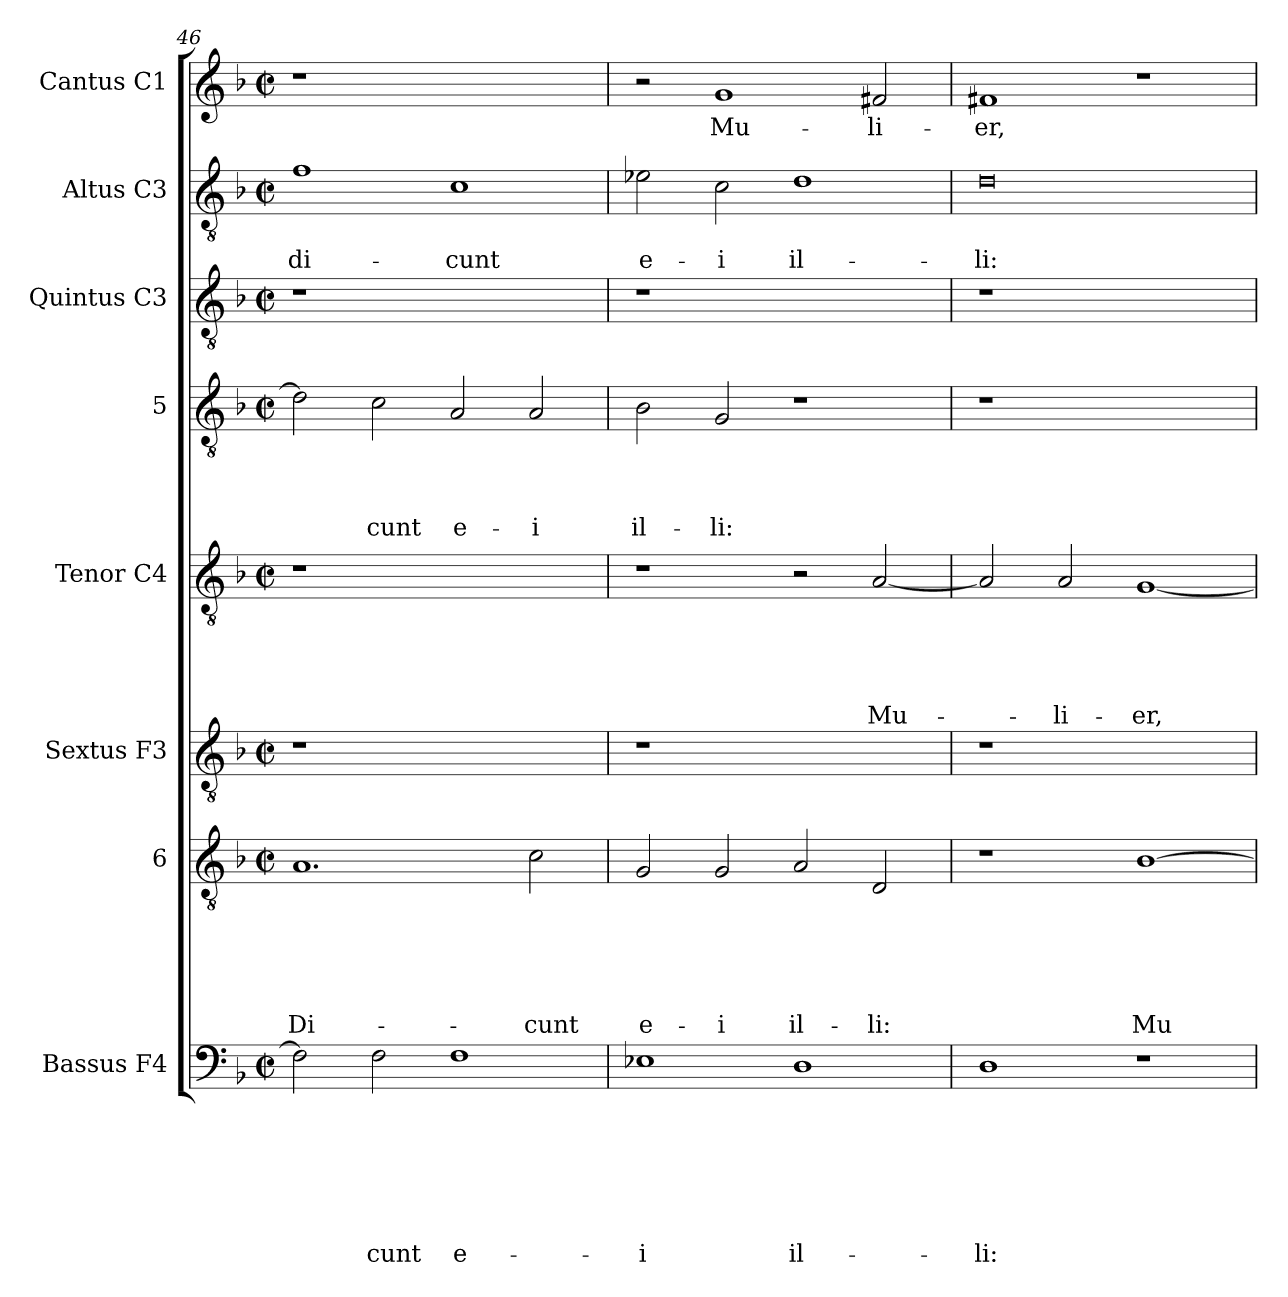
**kern	**text	**text	**text	**text	**text	**text	**text	**kern	**text	**text	**text	**text	**text	**text	**kern	**kern	**text	**text	**text	**text	**text	**kern	**text	**text	**text	**text	**kern	**kern	**text	**text	**kern	**text
*part8	*part8	*part8	*part8	*part8	*part8	*part8	*part8	*part7	*part7	*part7	*part7	*part7	*part7	*part7	*part6	*part5	*part5	*part5	*part5	*part5	*part5	*part4	*part4	*part4	*part4	*part4	*part3	*part2	*part2	*part2	*part1	*part1
*staff8	*staff8	*staff8	*staff8	*staff8	*staff8	*staff8	*staff8	*staff7	*staff7	*staff7	*staff7	*staff7	*staff7	*staff7	*staff6	*staff5	*staff5	*staff5	*staff5	*staff5	*staff5	*staff4	*staff4	*staff4	*staff4	*staff4	*staff3	*staff2	*staff2	*staff2	*staff1	*staff1
*I"Bassus F4	*	*	*	*	*	*	*	*I"6	*	*	*	*	*	*	*I"Sextus F3	*I"Tenor C4	*	*	*	*	*	*I"5	*	*	*	*	*I"Quintus C3	*I"Altus C3	*	*	*I"Cantus C1	*
*I'B	*	*	*	*	*	*	*	*	*	*	*	*	*	*	*	*I'T	*	*	*	*	*	*	*	*	*	*	*	*I'A	*	*	*I'C	*
!!LO:PB:g=z
*clefF4	*	*	*	*	*	*	*	*clefGv2	*	*	*	*	*	*	*clefGv2	*clefGv2	*	*	*	*	*	*clefGv2	*	*	*	*	*clefGv2	*clefGv2	*	*	*clefG2	*
*k[b-]	*	*	*	*	*	*	*	*k[b-]	*	*	*	*	*	*	*k[b-]	*k[b-]	*	*	*	*	*	*k[b-]	*	*	*	*	*k[b-]	*k[b-]	*	*	*k[b-]	*
*F:	*	*	*	*	*	*	*	*F:	*	*	*	*	*	*	*F:	*F:	*	*	*	*	*	*F:	*	*	*	*	*F:	*F:	*	*	*F:	*
*M2/2	*	*	*	*	*	*	*	*M2/2	*	*	*	*	*	*	*M2/2	*M2/2	*	*	*	*	*	*M2/2	*	*	*	*	*M2/2	*M2/2	*	*	*M2/2	*
*met(c|)	*	*	*	*	*	*	*	*met(c|)	*	*	*	*	*	*	*met(c|)	*met(c|)	*	*	*	*	*	*met(c|)	*	*	*	*	*met(c|)	*met(c|)	*	*	*met(c|)	*
=46	=46	=46	=46	=46	=46	=46	=46	=46	=46	=46	=46	=46	=46	=46	=46	=46	=46	=46	=46	=46	=46	=46	=46	=46	=46	=46	=46	=46	=46	=46	=46	=46
!	!	!	!	!	!	!	!	!	!	!	!	!	!	!LO:LY:b	!	!	!	!	!	!	!	!	!	!	!	!	!	!	!	!LO:LY:b	!	!
2F\]	.	.	.	.	.	.	.	1.A	.	.	.	.	.	Di-	1r	1r	.	.	.	.	.	2d\]	.	.	.	.	1r	1f	.	di-	1r	.
!	!	!	!	!	!	!	!LO:LY:b	!	!	!	!	!	!	!	!	!	!	!	!	!	!	!	!	!	!	!LO:LY:b	!	!	!	!	!	!
2F\	.	.	.	.	.	.	-cunt	.	.	.	.	.	.	.	.	.	.	.	.	.	.	2c\	.	.	.	-cunt	.	.	.	.	.	.
!	!	!	!	!	!	!	!LO:LY:b	!	!	!	!	!	!	!	!	!	!	!	!	!	!	!	!	!	!	!LO:LY:b	!	!	!	!LO:LY:b	!	!
1F	.	.	.	.	.	.	e-	.	.	.	.	.	.	.	1ryy	1ryy	.	.	.	.	.	2A/	.	.	.	e-	1ryy	1c	.	-cunt	1ryy	.
!	!	!	!	!	!	!	!	!	!	!	!	!	!	!LO:LY:b	!	!	!	!	!	!	!	!	!	!	!	!LO:LY:b	!	!	!	!	!	!
.	.	.	.	.	.	.	.	2c\	.	.	.	.	.	-cunt	.	.	.	.	.	.	.	2A/	.	.	.	-i	.	.	.	.	.	.
=47	=47	=47	=47	=47	=47	=47	=47	=47	=47	=47	=47	=47	=47	=47	=47	=47	=47	=47	=47	=47	=47	=47	=47	=47	=47	=47	=47	=47	=47	=47	=47	=47
!	!	!	!	!	!	!	!LO:LY:b	!	!	!	!	!	!	!LO:LY:b	!	!	!	!	!	!	!	!	!	!	!	!LO:LY:b	!	!	!	!LO:LY:b	!	!
1E-X	.	.	.	.	.	.	-i	2G/	.	.	.	.	.	e-	1r	1r	.	.	.	.	.	2B-\	.	.	.	il-	1r	2e-X\	.	e-	2r	.
!	!	!	!	!	!	!	!	!	!	!	!	!	!	!LO:LY:b	!	!	!	!	!	!	!	!	!	!	!	!LO:LY:b	!	!	!	!LO:LY:b	!	!LO:LY:b
.	.	.	.	.	.	.	.	2G/	.	.	.	.	.	-i	.	.	.	.	.	.	.	2G/	.	.	.	-li:	.	2c\	.	-i	1g	Mu-
!	!	!	!	!	!	!	!LO:LY:b	!	!	!	!	!	!	!LO:LY:b	!	!	!	!	!	!	!	!	!	!	!	!	!	!	!	!LO:LY:b	!	!
1D	.	.	.	.	.	.	il-	2A/	.	.	.	.	.	il-	1ryy	2r	.	.	.	.	.	1r	.	.	.	.	1ryy	1d	.	il-	.	.
!	!	!	!	!	!	!	!	!	!	!	!	!	!	!LO:LY:b	!	!	!	!	!	!	!LO:LY:b	!	!	!	!	!	!	!	!	!	!	!LO:LY:b
.	.	.	.	.	.	.	.	2D/	.	.	.	.	.	-li:	.	[<2A/	.	.	.	.	Mu-	.	.	.	.	.	.	.	.	.	2f#X/	-li-
=48	=48	=48	=48	=48	=48	=48	=48	=48	=48	=48	=48	=48	=48	=48	=48	=48	=48	=48	=48	=48	=48	=48	=48	=48	=48	=48	=48	=48	=48	=48	=48	=48
!	!	!	!	!	!	!	!LO:LY:b	!	!	!	!	!	!	!	!	!	!	!	!	!	!	!	!	!	!	!	!	!	!	!LO:LY:b	!	!LO:LY:b
1D	.	.	.	.	.	.	-li:	1r	.	.	.	.	.	.	1r	2A/]	.	.	.	.	.	1r	.	.	.	.	1r	0d	.	-li:	1f#X	-er,
!	!	!	!	!	!	!	!	!	!	!	!	!	!	!	!	!	!	!	!	!	!LO:LY:b	!	!	!	!	!	!	!	!	!	!	!
.	.	.	.	.	.	.	.	.	.	.	.	.	.	.	.	2A/	.	.	.	.	-li-	.	.	.	.	.	.	.	.	.	.	.
!	!	!	!	!	!	!	!	!	!	!	!	!	!	!LO:LY:b	!	!	!	!	!	!	!LO:LY:b	!	!	!	!	!	!	!	!	!	!	!
1r	.	.	.	.	.	.	.	[>1B-	.	.	.	.	.	Mu-	1ryy	[<1G	.	.	.	.	-er,	1ryy	.	.	.	.	1ryy	.	.	.	1r	.
=	=	=	=	=	=	=	=	=	=	=	=	=	=	=	=	=	=	=	=	=	=	=	=	=	=	=	=	=	=	=	=	=
*-	*-	*-	*-	*-	*-	*-	*-	*-	*-	*-	*-	*-	*-	*-	*-	*-	*-	*-	*-	*-	*-	*-	*-	*-	*-	*-	*-	*-	*-	*-	*-	*-
